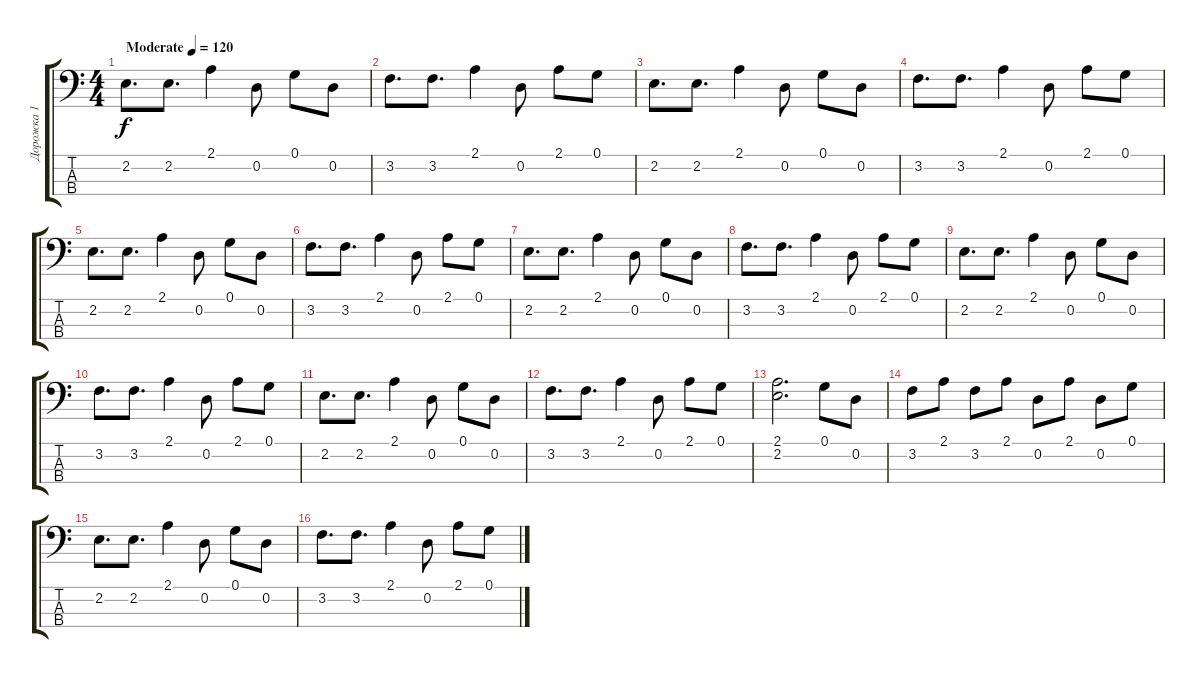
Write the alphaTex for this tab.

\track ("Дорожка 1" "Дорожка 1") {instrument electricbassfinger}
\staff {score tabs}
\tuning (G2 D2 A1 E1) {hide}
\ts (4 4)
\tempo (120 "Moderate")
\clef f4
\ks c
2.2.8{d dy f volume 2 instrument electricbassfinger} 2.2.8{d} 2.1.4 0.2.8 0.1.8 0.2.8 |
3.2.8{d volume 3} 3.2.8{d} 2.1.4 0.2.8 2.1.8 0.1.8 |
2.2.8{d volume 4} 2.2.8{d} 2.1.4 0.2.8 0.1.8 0.2.8 |
3.2.8{d volume 5} 3.2.8{d} 2.1.4 0.2.8 2.1.8 0.1.8 |
2.2.8{d volume 6} 2.2.8{d} 2.1.4 0.2.8 0.1.8 0.2.8 |
3.2.8{d volume 8} 3.2.8{d} 2.1.4 0.2.8 2.1.8 0.1.8 |
2.2.8{d volume 10} 2.2.8{d} 2.1.4 0.2.8 0.1.8 0.2.8 |
3.2.8{d volume 13} 3.2.8{d} 2.1.4 0.2.8 2.1.8 0.1.8 |
2.2.8{d} 2.2.8{d} 2.1.4 0.2.8 0.1.8 0.2.8 |
3.2.8{d} 3.2.8{d} 2.1.4 0.2.8 2.1.8 0.1.8 |
2.2.8{d} 2.2.8{d} 2.1.4 0.2.8 0.1.8 0.2.8 |
3.2.8{d} 3.2.8{d} 2.1.4 0.2.8 2.1.8 0.1.8 |
(2.1 2.2).2{d} 0.1.8 0.2.8 |
3.2.8 2.1.8 3.2.8 2.1.8 0.2.8 2.1.8 0.2.8 0.1.8 |
2.2.8{d} 2.2.8{d} 2.1.4 0.2.8 0.1.8 0.2.8 |
3.2.8{d} 3.2.8{d} 2.1.4 0.2.8 2.1.8 0.1.8
